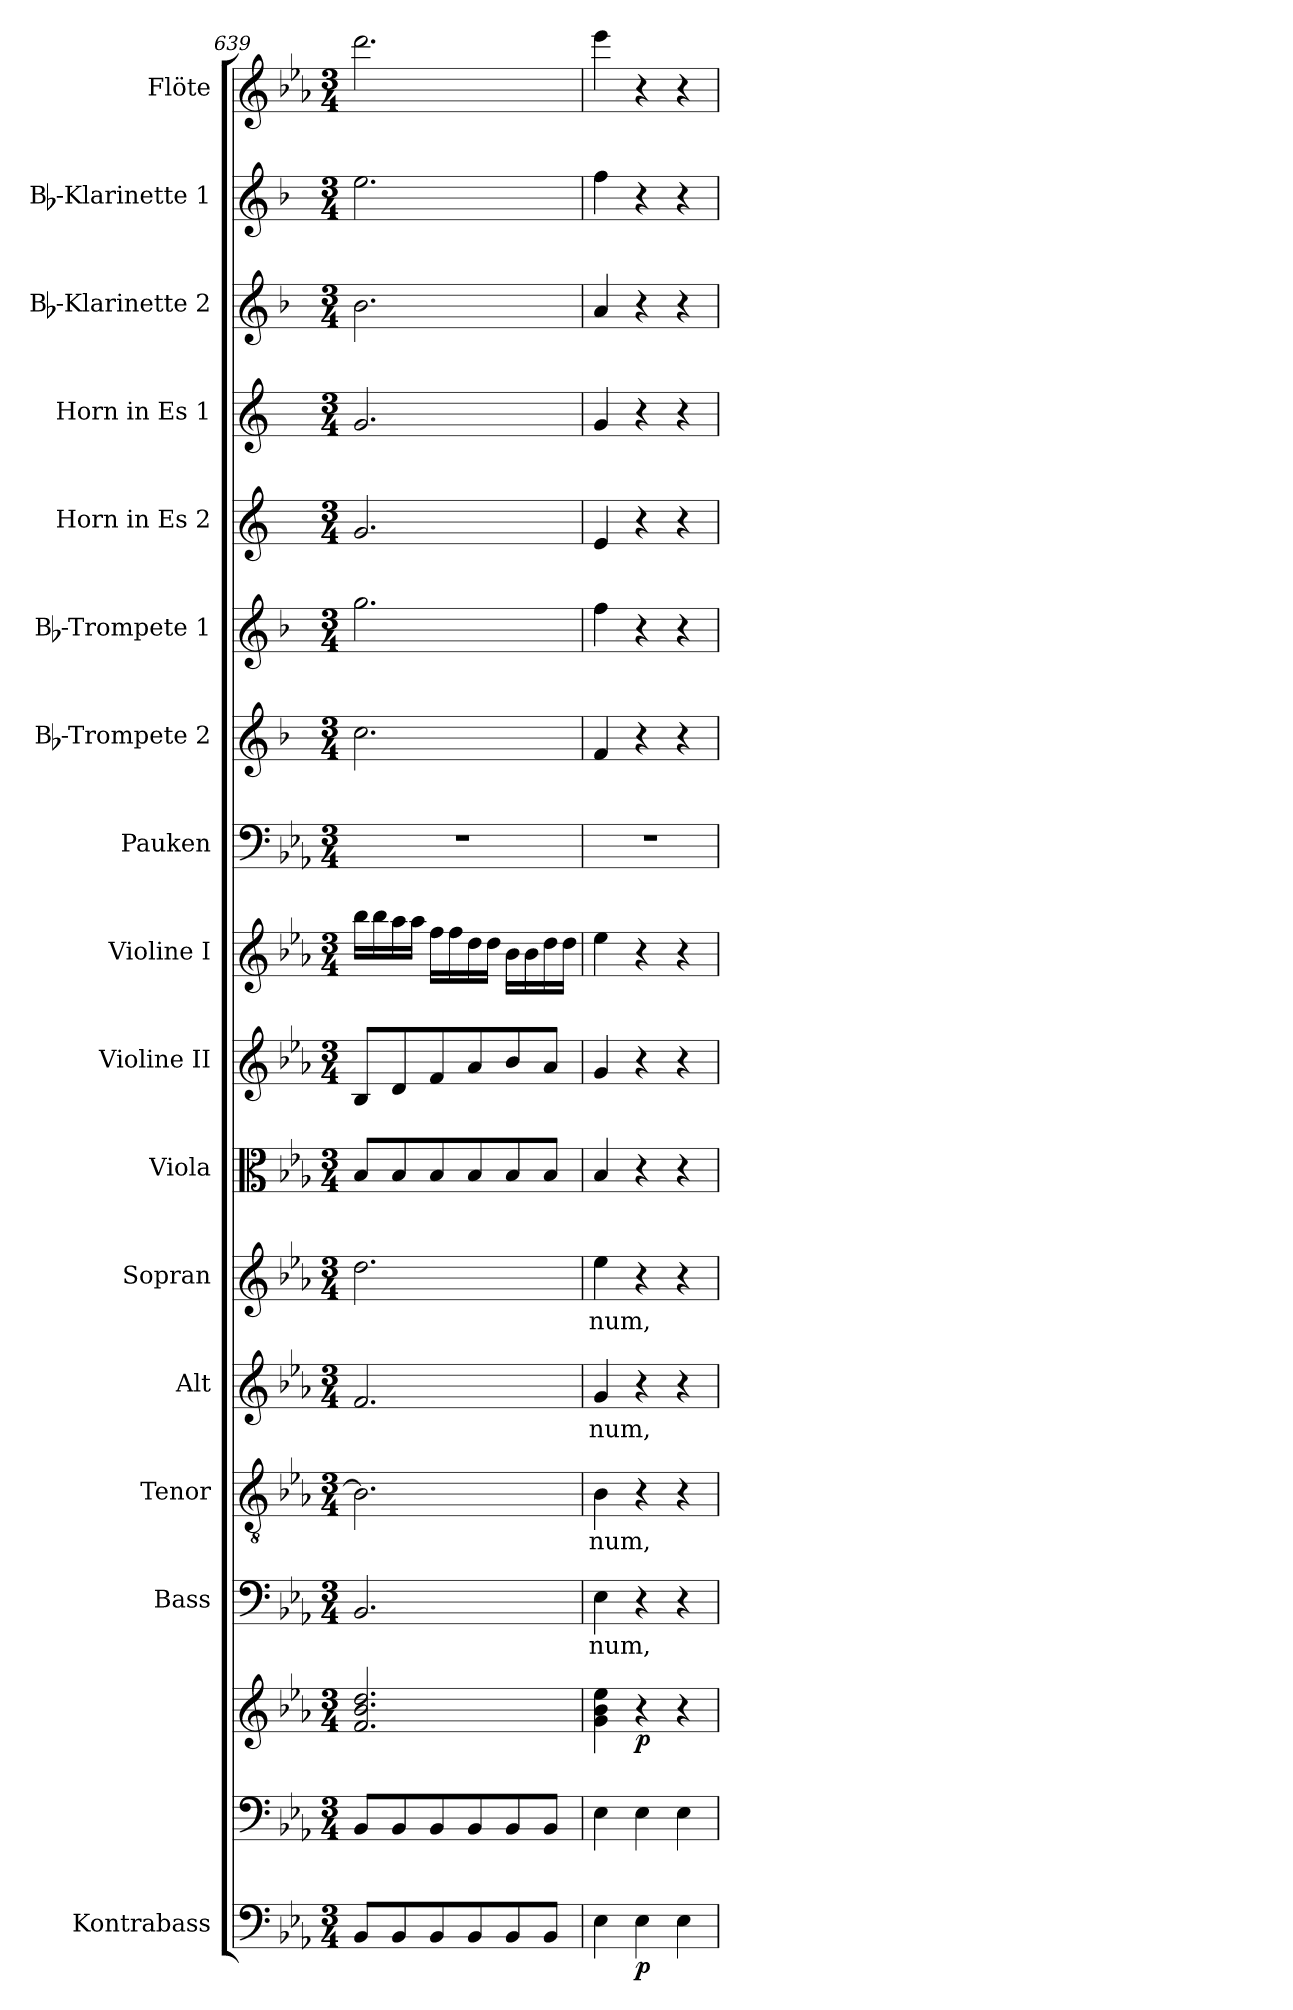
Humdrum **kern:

**kern	**dynam	**kern	**kern	**dynam	**kern	**text	**kern	**text	**kern	**text	**kern	**text	**kern	**kern	**kern	**kern	**kern	**kern	**kern	**kern	**kern	**kern	**kern
*part17	*part17	*part16	*part16	*part16	*part15	*part15	*part14	*part14	*part13	*part13	*part12	*part12	*part11	*part10	*part9	*part8	*part7	*part6	*part5	*part4	*part3	*part2	*part1
*staff18	*staff18	*staff17	*staff16	*staff16/17	*staff15	*staff15	*staff14	*staff14	*staff13	*staff13	*staff12	*staff12	*staff11	*staff10	*staff9	*staff8	*staff7	*staff6	*staff5	*staff4	*staff3	*staff2	*staff1
*I"Kontrabass	*	*	*	*	*I"Bass	*	*I"Tenor	*	*I"Alt	*	*I"Sopran	*	*I"Viola	*I"Violine II	*I"Violine I	*I"Pauken	*I"Bb-Trompete 2	*I"Bb-Trompete 1	*I"Horn in Es 2	*I"Horn in Es 1	*I"Bb-Klarinette 2	*I"Bb-Klarinette 1	*I"Flöte
*I'Kb.	*	*	*	*	*I'B.	*	*I'T.	*	*I'A.	*	*I'S.	*	*I'Vla.	*I'Vl. II	*I'Vl. I	*I'Pk.	*I'Bb Trp. 2	*I'Bb Trp. 1	*	*	*I'Bb Kl. 2	*I'Bb Kl. 1	*I'Fl.
*clefF4	*	*clefF4	*clefG2	*	*clefF4	*	*clefGv2	*	*clefG2	*	*clefG2	*	*clefC3	*clefG2	*clefG2	*clefF4	*clefG2	*clefG2	*clefG2	*clefG2	*clefG2	*clefG2	*clefG2
*ITrd7c12	*	*	*	*	*	*	*	*	*	*	*	*	*	*	*	*	*ITrd1c2	*ITrd1c2	*ITrd5c9	*ITrd5c9	*ITrd1c2	*ITrd1c2	*
*k[b-e-a-]	*	*k[b-e-a-]	*k[b-e-a-]	*	*k[b-e-a-]	*	*k[b-e-a-]	*	*k[b-e-a-]	*	*k[b-e-a-]	*	*k[b-e-a-]	*k[b-e-a-]	*k[b-e-a-]	*k[b-e-a-]	*k[b-e-a-]	*k[b-e-a-]	*k[b-e-a-]	*k[b-e-a-]	*k[b-e-a-]	*k[b-e-a-]	*k[b-e-a-]
*E-:	*	*E-:	*E-:	*	*E-:	*	*E-:	*	*E-:	*	*E-:	*	*E-:	*E-:	*E-:	*E-:	*E-:	*E-:	*E-:	*E-:	*E-:	*E-:	*E-:
*M3/4	*	*M3/4	*M3/4	*	*M3/4	*	*M3/4	*	*M3/4	*	*M3/4	*	*M3/4	*M3/4	*M3/4	*M3/4	*M3/4	*M3/4	*M3/4	*M3/4	*M3/4	*M3/4	*M3/4
=639	=639	=639	=639	=639	=639	=639	=639	=639	=639	=639	=639	=639	=639	=639	=639	=639	=639	=639	=639	=639	=639	=639	=639
8BBB-/L	.	8BB-/L	2.f/ 2.b-/ 2.dd/	.	2.BB-/	.	2.B-\]	.	2.f/	.	2.dd\	.	8B-/L	8B-/L	16bb-\LL	2.r	2.b-\	2.ff\	2.B-/	2.B-/	2.a-\	2.dd\	2.ddd\
.	.	.	.	.	.	.	.	.	.	.	.	.	.	.	16bb-\	.	.	.	.	.	.	.	.
8BBB-/	.	8BB-/	.	.	.	.	.	.	.	.	.	.	8B-/	8d/	16aa-\	.	.	.	.	.	.	.	.
.	.	.	.	.	.	.	.	.	.	.	.	.	.	.	16aa-\JJ	.	.	.	.	.	.	.	.
8BBB-/	.	8BB-/	.	.	.	.	.	.	.	.	.	.	8B-/	8f/	16ff\LL	.	.	.	.	.	.	.	.
.	.	.	.	.	.	.	.	.	.	.	.	.	.	.	16ff\	.	.	.	.	.	.	.	.
8BBB-/	.	8BB-/	.	.	.	.	.	.	.	.	.	.	8B-/	8a-/	16dd\	.	.	.	.	.	.	.	.
.	.	.	.	.	.	.	.	.	.	.	.	.	.	.	16dd\JJ	.	.	.	.	.	.	.	.
8BBB-/	.	8BB-/	.	.	.	.	.	.	.	.	.	.	8B-/	8b-/	16b-\LL	.	.	.	.	.	.	.	.
.	.	.	.	.	.	.	.	.	.	.	.	.	.	.	16b-\	.	.	.	.	.	.	.	.
8BBB-/J	.	8BB-/J	.	.	.	.	.	.	.	.	.	.	8B-/J	8a-/J	16dd\	.	.	.	.	.	.	.	.
.	.	.	.	.	.	.	.	.	.	.	.	.	.	.	16dd\JJ	.	.	.	.	.	.	.	.
=640	=640	=640	=640	=640	=640	=640	=640	=640	=640	=640	=640	=640	=640	=640	=640	=640	=640	=640	=640	=640	=640	=640	=640
!	!	!	!	!	!	!LO:LY:b	!	!LO:LY:b	!	!LO:LY:b	!	!LO:LY:b	!	!	!	!	!	!	!	!	!	!	!
4EE-\	.	4E-\	4g\ 4b-\ 4ee-\	.	4E-\	-num,	4B-\	-num,	4g/	-num,	4ee-\	-num,	4B-/	4g/	4ee-\	2.r	4e-/	4ee-\	4G/	4B-/	4g/	4ee-\	4eee-\
!	!LO:DY:b	!	!	!LO:DY:b	!	!	!	!	!	!	!	!	!	!	!	!	!	!	!	!	!	!	!
4EE-\	p	4E-\	4r	p	4r	.	4r	.	4r	.	4r	.	4r	4r	4r	.	4r	4r	4r	4r	4r	4r	4r
4EE-\	.	4E-\	4r	.	4r	.	4r	.	4r	.	4r	.	4r	4r	4r	.	4r	4r	4r	4r	4r	4r	4r
=	=	=	=	=	=	=	=	=	=	=	=	=	=	=	=	=	=	=	=	=	=	=	=
*-	*-	*-	*-	*-	*-	*-	*-	*-	*-	*-	*-	*-	*-	*-	*-	*-	*-	*-	*-	*-	*-	*-	*-
